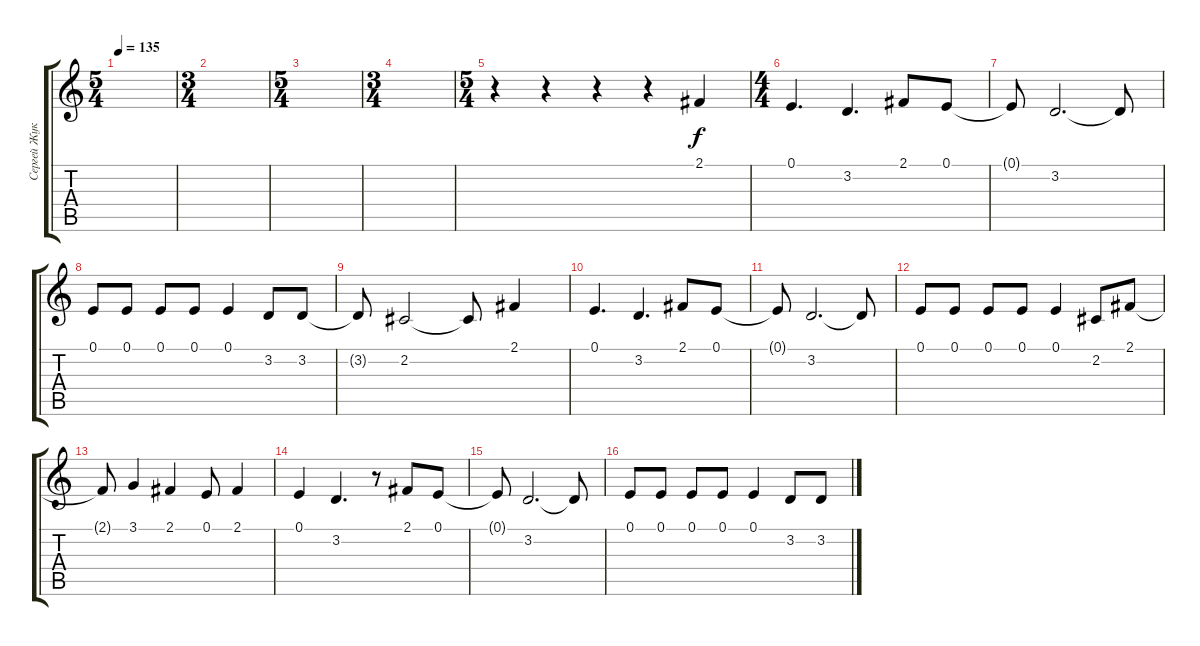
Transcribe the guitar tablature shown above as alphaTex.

\track ("Сергей Жуков (вокал)" "Сергей Жук") {instrument piccolo}
\staff {score tabs}
\tuning (E4 B3 G3 D3 A2 E2) {hide}
\ts (5 4)
\tempo 135
\clef g2
\ks c
|
\ts (3 4)
|
\ts (5 4)
|
\ts (3 4)
|
\ts (5 4)
r.4 r.4 r.4 r.4 2.1.4 |
\ts (4 4)
0.1.4{d} 3.2.4{d} 2.1.8 0.1.8 |
0.1{t}.8 3.2.2{d} 3.2{t}.8 |
0.1.8 0.1.8 0.1.8 0.1.8 0.1.4 3.2.8 3.2.8 |
3.2{t}.8 2.2.2 2.2{t}.8 2.1.4 |
0.1.4{d} 3.2.4{d} 2.1.8 0.1.8 |
0.1{t}.8 3.2.2{d} 3.2{t}.8 |
0.1.8 0.1.8 0.1.8 0.1.8 0.1.4 2.2.8 2.1.8 |
2.1{t}.8 3.1.4 2.1.4 0.1.8 2.1.4 |
0.1.4 3.2.4{d} r.8 2.1.8 0.1.8 |
0.1{t}.8 3.2.2{d} 3.2{t}.8 |
0.1.8 0.1.8 0.1.8 0.1.8 0.1.4 3.2.8 3.2.8
